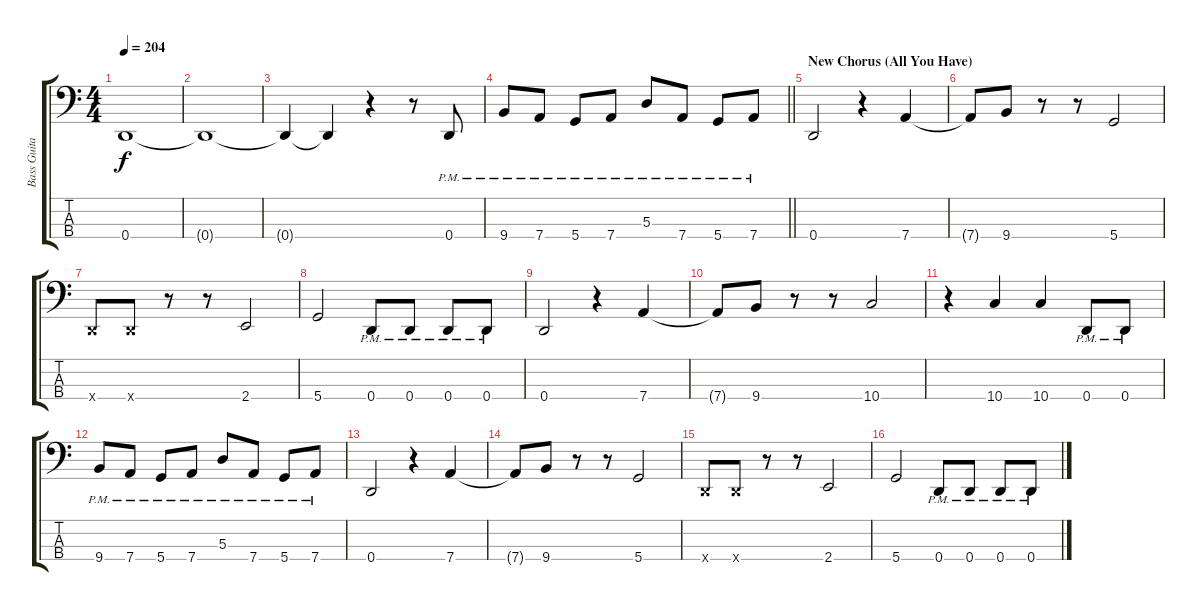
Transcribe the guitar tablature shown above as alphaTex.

\track ("Bass Guitar" "Bass Guita") {instrument electricbasspick}
\staff {score tabs}
\tuning (G2 D2 A1 D1) {hide}
\ts (4 4)
\tempo 204
\clef f4
\ks c
0.4.1{dy f} |
0.4{t}.1 |
0.4{t}.4 0.4{t}.4 r.4 r.8 0.4{pm}.8 |
\barLineRight lightlight
9.4{pm}.8 7.4{pm}.8 5.4{pm}.8 7.4{pm}.8 5.3{pm}.8 7.4{pm}.8 5.4{pm}.8 7.4{pm}.8 |
\section ("" "New Chorus (All You Have)")
0.4.2 r.4 7.4.4 |
7.4{t}.8 9.4.8 r.8 r.8 5.4.2 |
0.4{x}.8 0.4{x}.8 r.8 r.8 2.4.2 |
5.4.2 0.4{pm}.8 0.4{pm}.8 0.4{pm}.8 0.4{pm}.8 |
0.4.2 r.4 7.4.4 |
7.4{t}.8 9.4.8 r.8 r.8 10.4.2 |
r.4 10.4.4 10.4.4 0.4{pm}.8 0.4{pm}.8 |
9.4{pm}.8 7.4{pm}.8 5.4{pm}.8 7.4{pm}.8 5.3{pm}.8 7.4{pm}.8 5.4{pm}.8 7.4{pm}.8 |
0.4.2 r.4 7.4.4 |
7.4{t}.8 9.4.8 r.8 r.8 5.4.2 |
0.4{x}.8 0.4{x}.8 r.8 r.8 2.4.2 |
5.4.2 0.4{pm}.8 0.4{pm}.8 0.4{pm}.8 0.4{pm}.8
